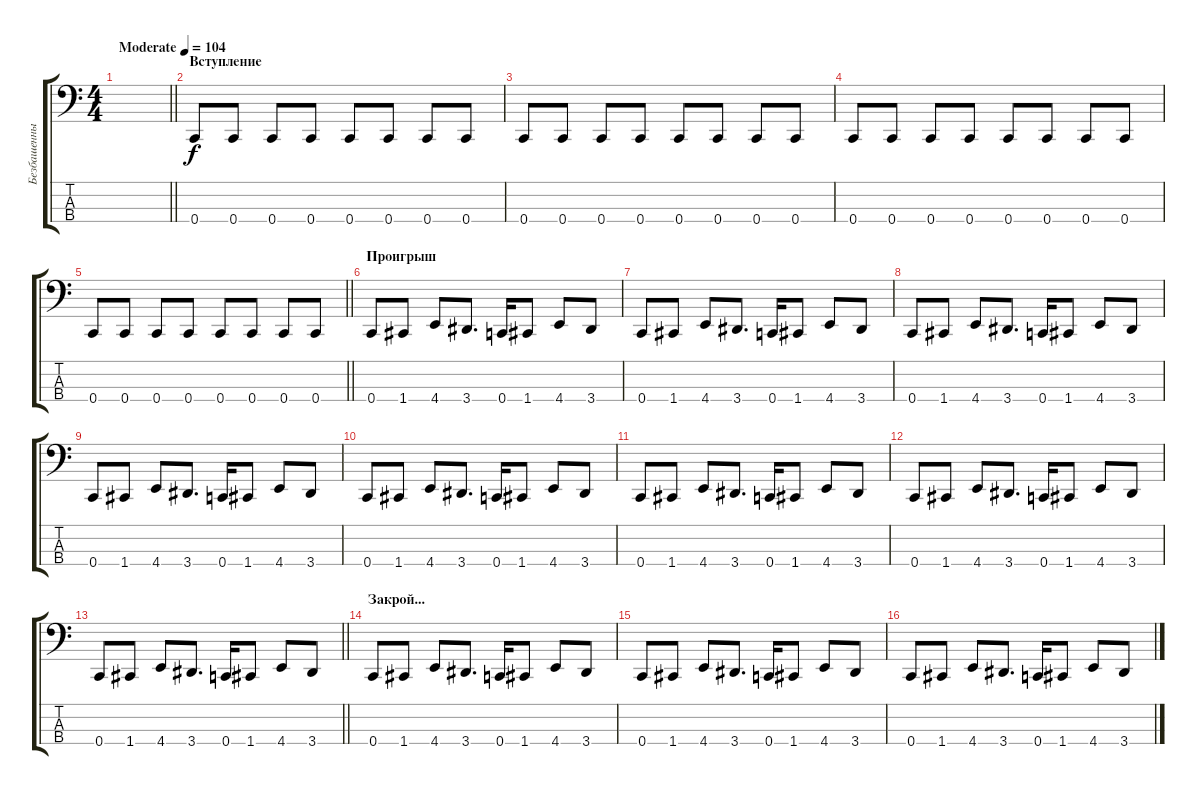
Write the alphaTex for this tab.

\track ("Безбашенный басист+струны \"Carvin\"" "Безбашенны") {instrument electricbassfinger}
\staff {score tabs}
\tuning (Eb2 Bb1 F1 C1) {hide}
\ts (4 4)
\tempo (104 "Moderate")
\clef f4
\barLineRight lightlight
\ks c
|
\section ("" "Вступление")
0.4.8 0.4.8 0.4.8 0.4.8 0.4.8 0.4.8 0.4.8 0.4.8 |
0.4.8 0.4.8 0.4.8 0.4.8 0.4.8 0.4.8 0.4.8 0.4.8 |
0.4.8 0.4.8 0.4.8 0.4.8 0.4.8 0.4.8 0.4.8 0.4.8 |
\barLineRight lightlight
0.4.8 0.4.8 0.4.8 0.4.8 0.4.8 0.4.8 0.4.8 0.4.8 |
\section ("" "Проигрыш")
0.4.8 1.4.8 4.4.8 3.4.8{d} 0.4.16 1.4.8 4.4.8 3.4.8 |
0.4.8 1.4.8 4.4.8 3.4.8{d} 0.4.16 1.4.8 4.4.8 3.4.8 |
0.4.8 1.4.8 4.4.8 3.4.8{d} 0.4.16 1.4.8 4.4.8 3.4.8 |
0.4.8 1.4.8 4.4.8 3.4.8{d} 0.4.16 1.4.8 4.4.8 3.4.8 |
0.4.8 1.4.8 4.4.8 3.4.8{d} 0.4.16 1.4.8 4.4.8 3.4.8 |
0.4.8 1.4.8 4.4.8 3.4.8{d} 0.4.16 1.4.8 4.4.8 3.4.8 |
0.4.8 1.4.8 4.4.8 3.4.8{d} 0.4.16 1.4.8 4.4.8 3.4.8 |
\barLineRight lightlight
0.4.8 1.4.8 4.4.8 3.4.8{d} 0.4.16 1.4.8 4.4.8 3.4.8 |
\section ("" "Закрой...")
0.4.8 1.4.8 4.4.8 3.4.8{d} 0.4.16 1.4.8 4.4.8 3.4.8 |
0.4.8 1.4.8 4.4.8 3.4.8{d} 0.4.16 1.4.8 4.4.8 3.4.8 |
0.4.8 1.4.8 4.4.8 3.4.8{d} 0.4.16 1.4.8 4.4.8 3.4.8
